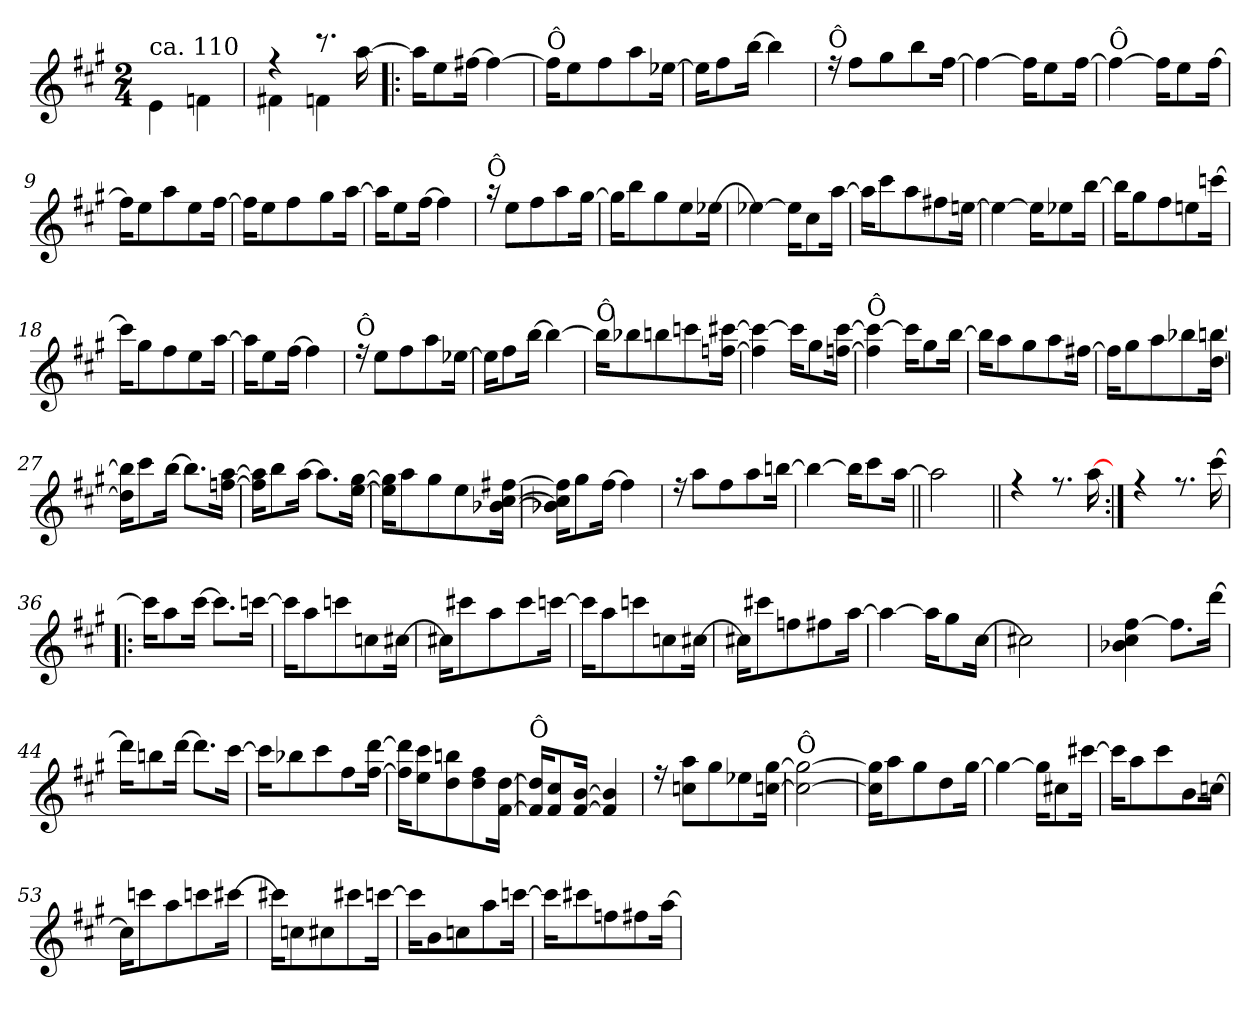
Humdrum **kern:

**kern
*part1
*staff1
*clefG2
*k[f#c#g#]
*A:
*M2/4
=1
*^
!LO:TX:a:t=ca. 110	!
4e!\	4ryy
4fn!\	4ryy
=2	=2
*	*^
4ree	4f#X!\	4ryy
8.r	4fn!\	4ryy
[>16aa\	.	.
*	*v	*v
=3!|:	=3!|:
16aa\KL]	2ryy
8ee\	.
[<16ff#X\Jk	.
4ff#\_	.
=4	=4
!LO:TX:a:t=Ô	!
16ff#\KL]	2ryy
8ee\	.
8ff#\	.
8aa\	.
[<16ee-X\Jk	.
=5	=5
16ee-\KL]	2ryy
8ff#\	.
[<16bb\Jk	.
4bb\]	.
!!LO:LB:g=z	!!
=6	=6
!LO:TX:a:t=Ô	!
16ree	2ryy
8ff#\L	.
8gg#\	.
8bb\	.
[<16ff#\Jk	.
=7	=7
4ff#\_	2ryy
16ff#\KL]	.
8ee\	.
[<16ff#\Jk	.
=8	=8
!LO:TX:a:t=Ô	!
4ff#\_	2ryy
16ff#\KL]	.
8ee\	.
[<16ff#\Jk	.
=9	=9
16ff#\KL]	2ryy
8ee\	.
8aa\	.
8ee\	.
[<16ff#\Jk	.
=10	=10
16ff#\KL]	4ryy
8ee\	.
8ff#\	.
.	4ryy
8gg#\	.
[<16aa\Jk	.
=11	=11
16aa\KL]	2ryy
8ee\	.
[<16ff#\Jk	.
4ff#\]	.
!!LO:LB:g=z	!!
=12	=12
!LO:TX:a:t=Ô	!
16r	2ryy
8ee\L	.
8ff#\	.
8aa\	.
[<16gg#\Jk	.
=13	=13
16gg#\KL]	2ryy
8bb\	.
8gg#\	.
8ee\	.
[<16ee-X\Jk	.
=14	=14
4ee-X\_	2ryy
16ee-\KL]	.
8cc#\	.
[<16aa\Jk	.
=15	=15
16aa\KL]	2ryy
8ccc#\	.
8aa\	.
8ff#X\	.
[<16een\Jk	.
=16	=16
4ee\_	2ryy
16ee\KL]	.
8ee-X\	.
[<16bb\Jk	.
=17	=17
16bb\KL]	2ryy
8gg#\	.
8ff#\	.
8een\	.
[<16cccn\Jk	.
!!LO:LB:g=z	!!
=18	=18
16cccn\KL]	2ryy
8gg#\	.
8ff#\	.
8ee\	.
[<16aa\Jk	.
=19	=19
16aa\KL]	2ryy
8ee\	.
[<16ff#\Jk	.
4ff#\]	.
=20	=20
!LO:TX:a:t=Ô	!
16ree	2ryy
8ee\L	.
8ff#\	.
8aa\	.
[<16ee-X\Jk	.
=21	=21
16ee-\KL]	2ryy
8ff#\	.
[<16bb\Jk	.
4bb\_	.
=22	=22
!LO:TX:a:t=Ô	!
16bb\KL]	2ryy
8bb-X\	.
8bbn\	.
8cccn\	.
[<16ffn\ [<16ccc#X\Jk	.
!!LO:LB:g=z	!!
=23	=23
4ff\] 4ccc#\_	2ryy
16ccc#\KL]	.
8gg#\	.
[<16ffn\ [<16ccc#\Jk	.
=24	=24
!LO:TX:a:t=Ô	!
4ffn\] 4ccc#\_	2ryy
16ccc#\KL]	.
8gg#\	.
[<16bb\Jk	.
=25	=25
16bb\KL]	2ryy
8aa\	.
8gg#\	.
8aa\	.
[<16ff#X\Jk	.
=26	=26
16ff#\KL]	2ryy
8gg#\	.
8aa\	.
8bb-X\	.
[<16dd\ [<16bbn\Jk	.
=27	=27
16dd\] 16bb\]KL	2ryy
8ccc#\	.
[<16bb\Jk	.
8.bb\L]	.
[<16ffn\ [<16aa\Jk	.
!!LO:LB:g=z	!!
=28	=28
16ffn\] 16aa\]KL	2ryy
8bb\	.
[<16aa\Jk	.
8.aa\L]	.
[<16ee\ [<16gg#\Jk	.
=29	=29
16ee\] 16gg#\]KL	2ryy
8aa\	.
8gg#\	.
8ee\	.
[<16b-X\ [<16cc#\ [<16ff#X\Jk	.
=30	=30
16b-X\] 16cc#\] 16ff#\]KL	2ryy
8gg#\	.
[<16ff#\Jk	.
4ff#\]	.
=31	=31
16ree	2ryy
8aa\L	.
8ff#\	.
8aa\	.
[<16bbn\Jk	.
=32	=32
4bb\_	4ryy
16bb\KL]	4ryy
8ccc#\	.
[<16aa\Jk	.
!!LO:LB:g=z	!!
=33||	=33||
2aa\]	2ryy
=34||	=34||
4ree	2ryy
8.ree	.
[<16aa\	.
=35:|!	=35:|!
4ree	2ryy
8.ree	.
[<16ccc#\	.
=36!|:	=36!|:
16ccc#\KL]	2ryy
8aa\	.
[<16ccc#\Jk	.
8.ccc#\L]	.
[<16cccn\Jk	.
=37	=37
16cccn\KL]	2ryy
8aa\	.
8cccn\	.
8ccn\	.
[<16cc#X\Jk	.
!!LO:LB:g=z	!!
=38	=38
16cc#X\KL]	2ryy
8ccc#X\	.
8aa\	.
8ccc#\	.
[<16cccn\Jk	.
=39	=39
16cccn\KL]	2ryy
8aa\	.
8cccn\	.
8ccn\	.
[<16cc#X\Jk	.
=40	=40
16cc#X\KL]	2ryy
8ccc#X\	.
8ffn\	.
8ff#X\	.
[<16aa\Jk	.
=41	=41
4aa\_	4ryy
16aa\KL]	4ryy
8gg#\	.
[<16cc#\Jk	.
=42	=42
2cc#X\]	2ryy
!!LO:LB:g=z	!!
=43	=43
4b-X\ 4cc#\ [<4ff#\	2ryy
8.ff#\L]	.
[<16ddd\Jk	.
=44	=44
16ddd\KL]	2ryy
8bbn\	.
[<16ddd\Jk	.
8.ddd\L]	.
[<16ccc#\Jk	.
=45	=45
16ccc#\KL]	2ryy
8bb-X\	.
8ccc#\	.
8ff#\	.
[<16ff#\ [<16ddd\Jk	.
=46	=46
16ff#\] 16ddd\]KL	2ryy
8ee\ 8ccc#\	.
8dd\ 8bbn\	.
8dd\ 8ff#\	.
[<16f#\ [<16dd\Jk	.
!!LO:LB:g=z	!!
=47	=47
!LO:TX:a:t=Ô	!
16f#/] 16dd/]KL	2ryy
8f#/ 8cc#/	.
[>16f#/ [>16b/Jk	.
4f#/] 4b/]	.
=48	=48
16ree	2ryy
8ccn\ 8aa\L	.
8gg#\	.
8ee-X\	.
[<16ccn\ [<16gg#\Jk	.
=49	=49
!LO:TX:a:t=Ô	!
2ccn\_ 2gg#\_	2ryy
=50	=50
16cc\] 16gg#\]KL	2ryy
8aa\	.
8gg#\	.
8dd\	.
[<16gg#\Jk	.
=51	=51
4gg#\_	2ryy
16gg#\KL]	.
8cc#X\	.
[<16ccc#X\Jk	.
!!LO:PB:g=z	!!
=52	=52
16ccc#\KL]	2ryy
8aa\	.
8ccc#\	.
8b\	.
[<16ccn\Jk	.
=53	=53
16ccn\KL]	2ryy
8cccn\	.
8aa\	.
8cccn\	.
[<16ccc#X\Jk	.
=54	=54
16ccc#X\KL]	2ryy
8ccn\	.
8cc#X\	.
8ccc#X\	.
[<16cccn\Jk	.
=55	=55
16cccn\KL]	2ryy
8b\	.
8ccn\	.
8aa\	.
[<16cccn\Jk	.
=56	=56
16cccn\KL]	2ryy
8ccc#X\	.
8ffn\	.
8ff#X\	.
[<16aa\Jk	.
*v	*v
=
*-
